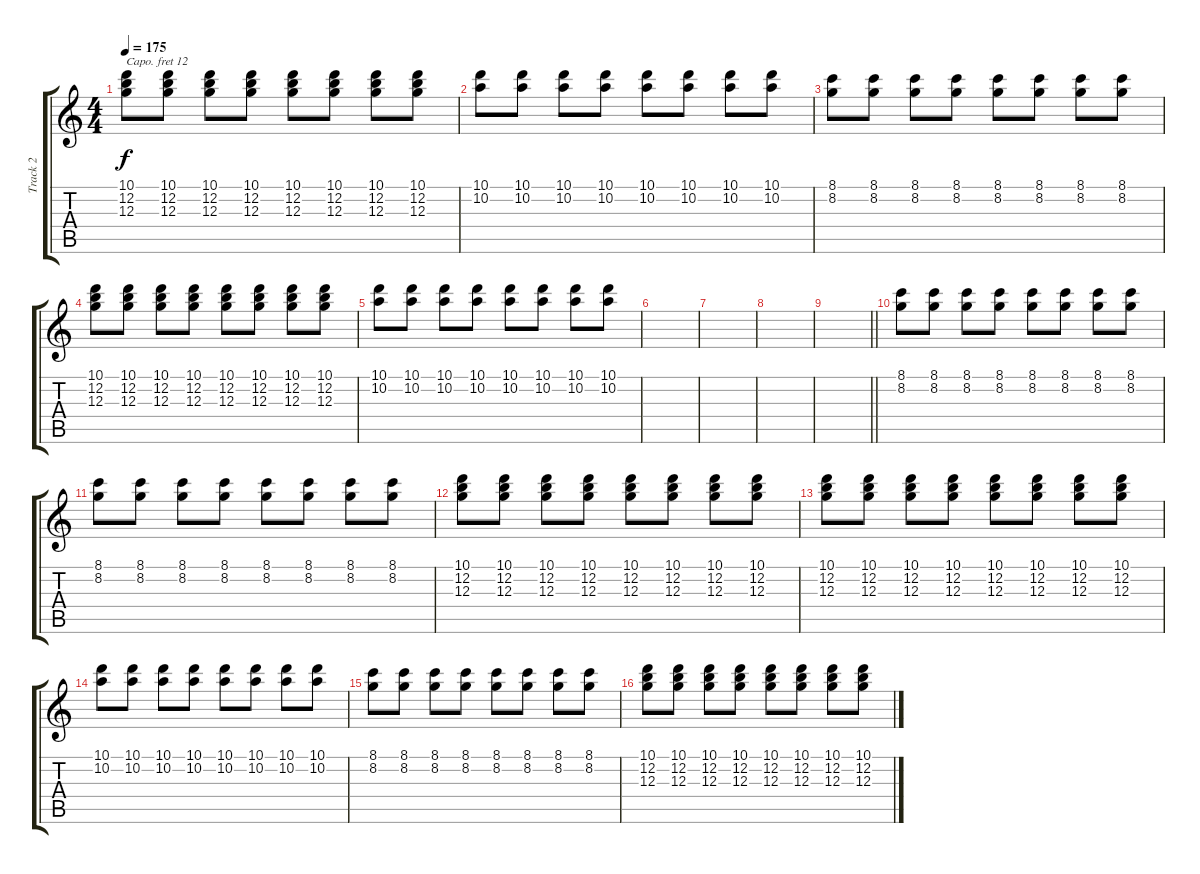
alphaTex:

\track ("Track 2" "Track 2") {instrument acousticgrandpiano}
\staff {score tabs}
\capo 12
\tuning (E4 B3 G3 D3 A2 E2) {hide}
\ts (4 4)
\tempo 175
\clef g2
\ks c
(10.1 12.2 12.3).8{dy f} (10.1 12.2 12.3).8 (10.1 12.2 12.3).8 (10.1 12.2 12.3).8 (10.1 12.2 12.3).8 (10.1 12.2 12.3).8 (10.1 12.2 12.3).8 (10.1 12.2 12.3).8 |
(10.1 10.2).8 (10.1 10.2).8 (10.1 10.2).8 (10.1 10.2).8 (10.1 10.2).8 (10.1 10.2).8 (10.1 10.2).8 (10.1 10.2).8 |
(8.1 8.2).8 (8.1 8.2).8 (8.1 8.2).8 (8.1 8.2).8 (8.1 8.2).8 (8.1 8.2).8 (8.1 8.2).8 (8.1 8.2).8 |
(10.1 12.2 12.3).8 (10.1 12.2 12.3).8 (10.1 12.2 12.3).8 (10.1 12.2 12.3).8 (10.1 12.2 12.3).8 (10.1 12.2 12.3).8 (10.1 12.2 12.3).8 (10.1 12.2 12.3).8 |
(10.1 10.2).8 (10.1 10.2).8 (10.1 10.2).8 (10.1 10.2).8 (10.1 10.2).8 (10.1 10.2).8 (10.1 10.2).8 (10.1 10.2).8 |
|
|
|
\barLineRight lightlight
|
(8.1 8.2).8 (8.1 8.2).8 (8.1 8.2).8 (8.1 8.2).8 (8.1 8.2).8 (8.1 8.2).8 (8.1 8.2).8 (8.1 8.2).8 |
(8.1 8.2).8 (8.1 8.2).8 (8.1 8.2).8 (8.1 8.2).8 (8.1 8.2).8 (8.1 8.2).8 (8.1 8.2).8 (8.1 8.2).8 |
(10.1 12.2 12.3).8 (10.1 12.2 12.3).8 (10.1 12.2 12.3).8 (10.1 12.2 12.3).8 (10.1 12.2 12.3).8 (10.1 12.2 12.3).8 (10.1 12.2 12.3).8 (10.1 12.2 12.3).8 |
(10.1 12.2 12.3).8 (10.1 12.2 12.3).8 (10.1 12.2 12.3).8 (10.1 12.2 12.3).8 (10.1 12.2 12.3).8 (10.1 12.2 12.3).8 (10.1 12.2 12.3).8 (10.1 12.2 12.3).8 |
(10.1 10.2).8 (10.1 10.2).8 (10.1 10.2).8 (10.1 10.2).8 (10.1 10.2).8 (10.1 10.2).8 (10.1 10.2).8 (10.1 10.2).8 |
(8.1 8.2).8 (8.1 8.2).8 (8.1 8.2).8 (8.1 8.2).8 (8.1 8.2).8 (8.1 8.2).8 (8.1 8.2).8 (8.1 8.2).8 |
(10.1 12.2 12.3).8 (10.1 12.2 12.3).8 (10.1 12.2 12.3).8 (10.1 12.2 12.3).8 (10.1 12.2 12.3).8 (10.1 12.2 12.3).8 (10.1 12.2 12.3).8 (10.1 12.2 12.3).8
